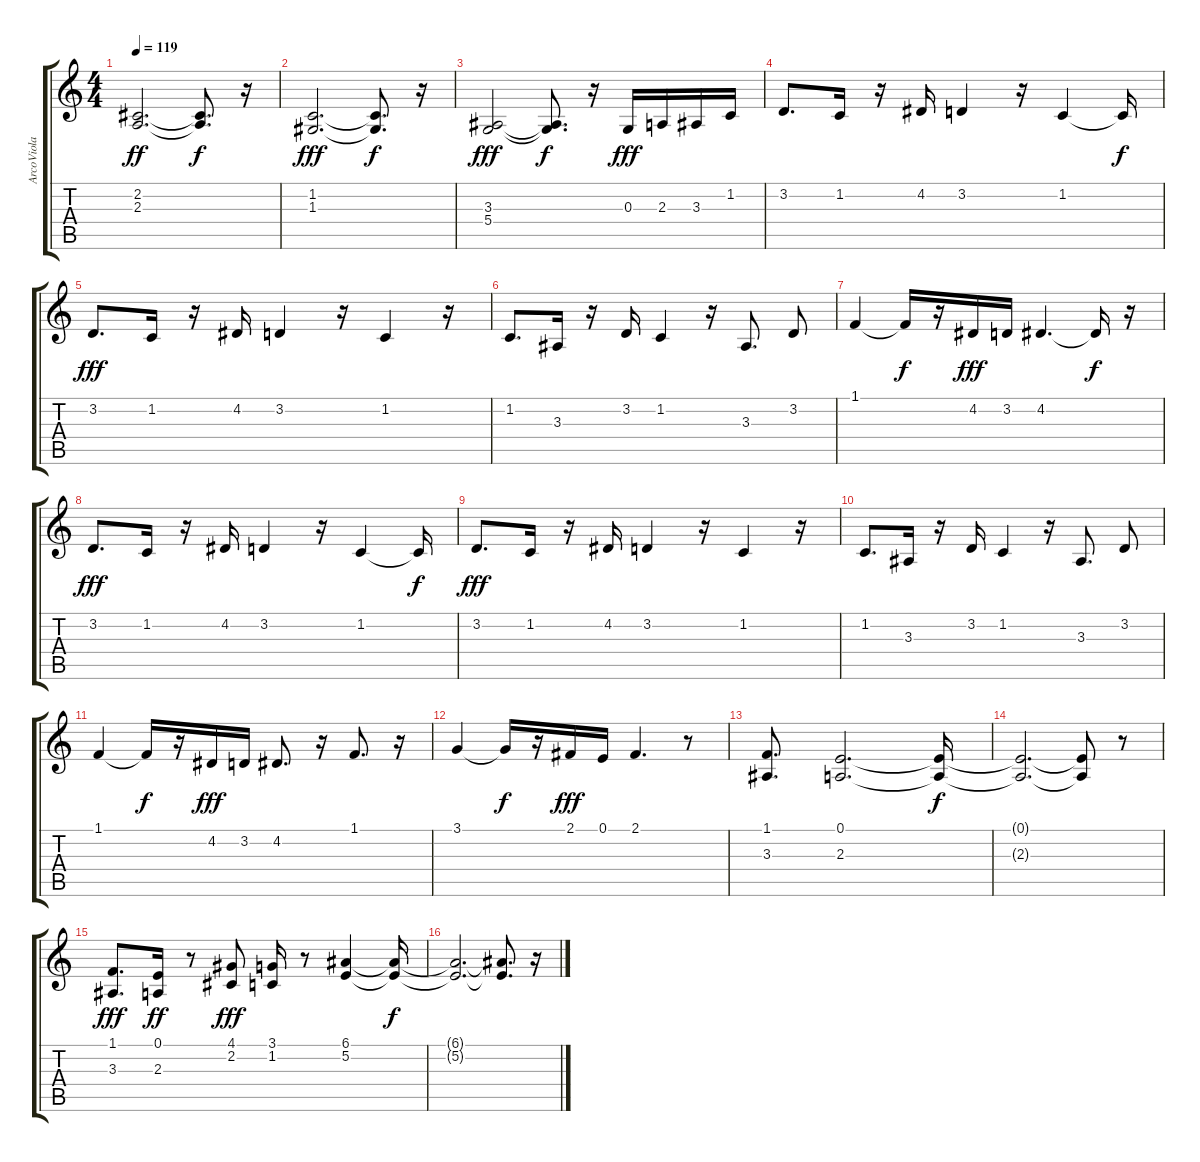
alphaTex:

\track ("ArcoViola                       " "ArcoViola ") {instrument synthstrings2}
\staff {score tabs}
\tuning (E4 B3 G3 D3 A2 E2) {hide}
\ts (4 4)
\tempo 119
\clef g2
\ks c
(2.2 2.3).2{d dy ff} (2.2{t} 2.3{t}).8{d dy f} r.16 |
(1.2 1.3).2{d dy fff} (1.2{t} 1.3{t}).8{d dy f} r.16 |
(3.3 5.4).2{dy fff} (3.3{t} 5.4{t}).8{d dy f} r.16 0.3.16{dy fff} 2.3.16 3.3.16 1.2.16 |
3.2.8{d} 1.2.16 r.16 4.2.16 3.2.4 r.16 1.2.4 1.2{t}.16{dy f} |
3.2.8{d dy fff} 1.2.16 r.16 4.2.16 3.2.4 r.16 1.2.4 r.16 |
1.2.8{d} 3.3.16 r.16 3.2.16 1.2.4 r.16 3.3.8{d} 3.2.8 |
1.1.4 1.1{t}.16{dy f} r.16 4.2.16{dy fff} 3.2.16 4.2.4{d} 4.2{t}.16{dy f} r.16 |
3.2.8{d dy fff} 1.2.16 r.16 4.2.16 3.2.4 r.16 1.2.4 1.2{t}.16{dy f} |
3.2.8{d dy fff} 1.2.16 r.16 4.2.16 3.2.4 r.16 1.2.4 r.16 |
1.2.8{d} 3.3.16 r.16 3.2.16 1.2.4 r.16 3.3.8{d} 3.2.8 |
1.1.4 1.1{t}.16{dy f} r.16 4.2.16{dy fff} 3.2.16 4.2.8{d} r.16 1.1.8{d} r.16 |
3.1.4 3.1{t}.16{dy f} r.16 2.1.16{dy fff} 0.1.16 2.1.4{d} r.8 |
(1.1 3.3).8{d} (0.1 2.3).2{d} (0.1{t} 2.3{t}).16{dy f} |
(0.1{t} 2.3{t}).2{d} (0.1{t} 2.3{t}).8 r.8 |
(1.1 3.3).8{d dy fff} (0.1 2.3).16{dy ff} r.8 (4.1 2.2).8{dy fff} (3.1 1.2).16 r.8 (6.1 5.2).4 (6.1{t} 5.2{t}).16{dy f} |
(6.1{t} 5.2{t}).2{d} (6.1{t} 5.2{t}).8{d} r.16
